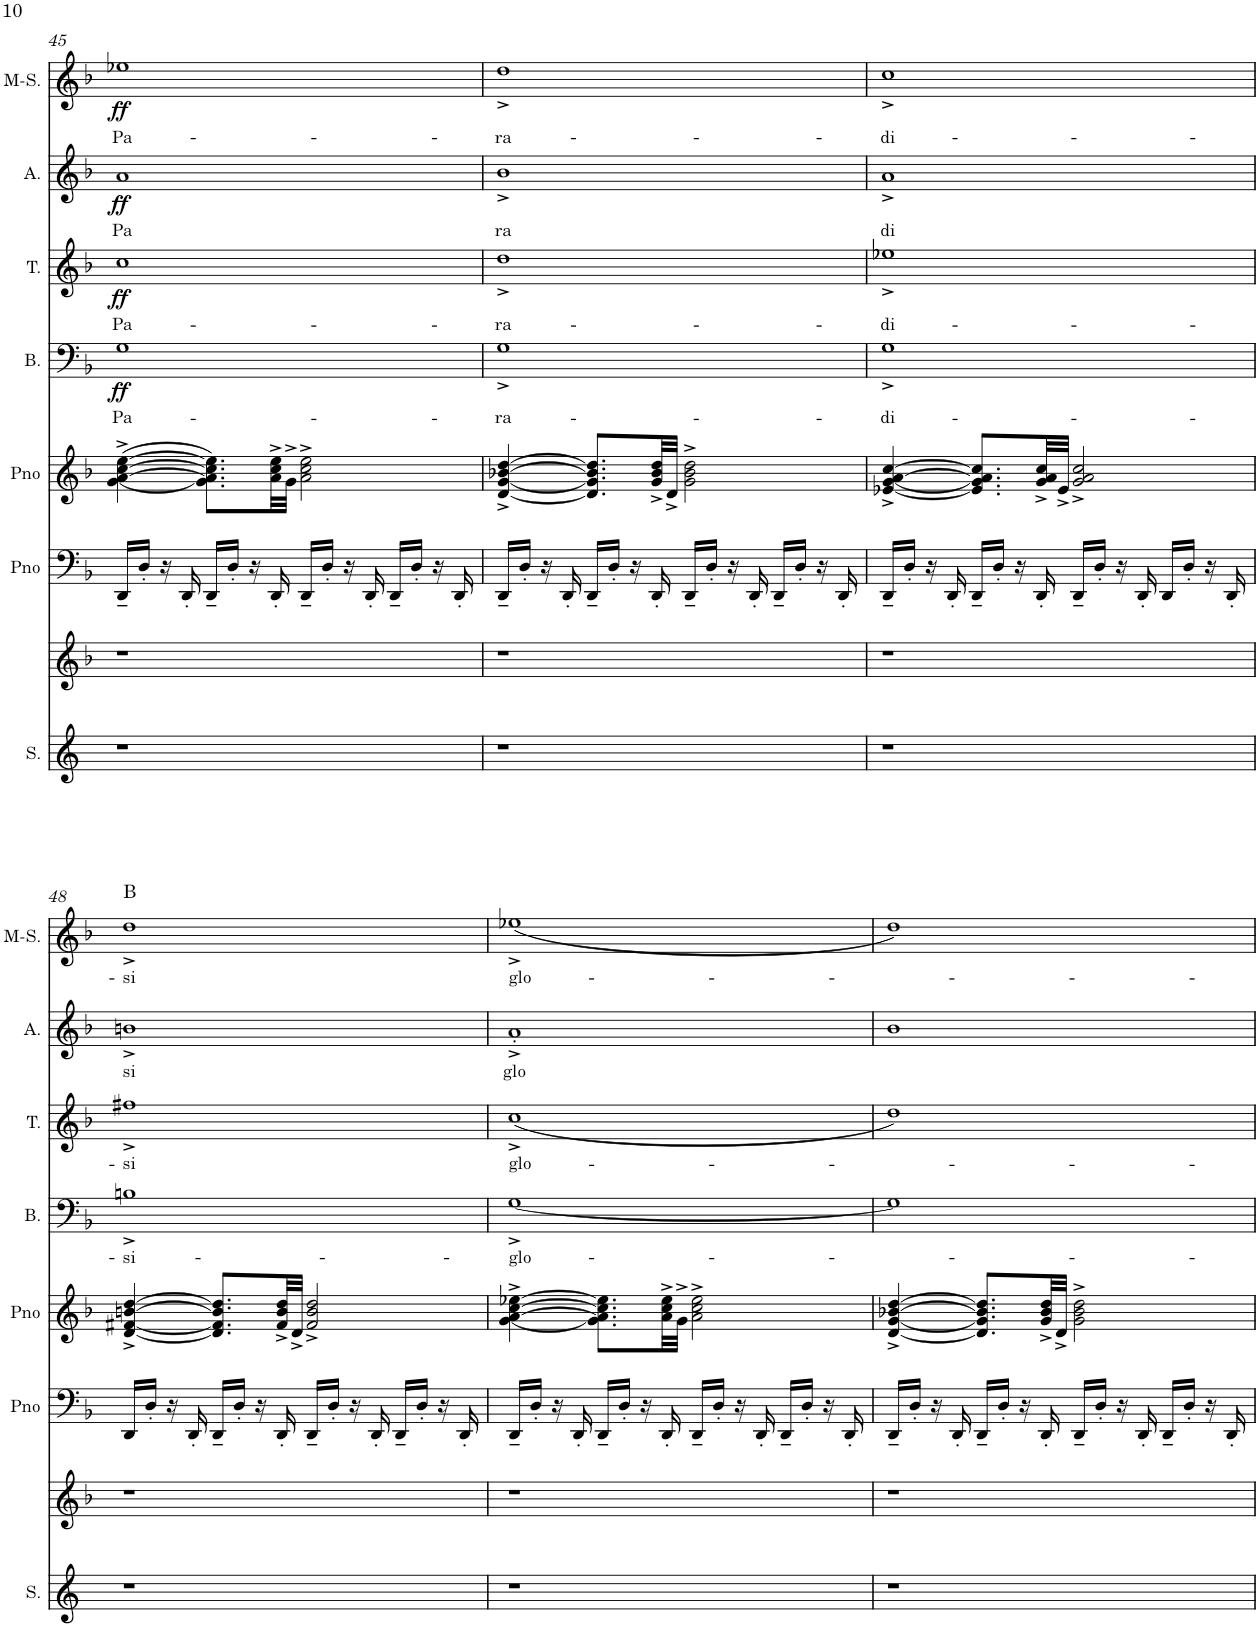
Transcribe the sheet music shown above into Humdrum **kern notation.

**kern	**kern	**kern	**kern	**kern	**text	**dynam	**kern	**text	**dynam	**kern	**text	**dynam	**kern	**text	**dynam	**harte
*part8	*part7	*part6	*part5	*part4	*part4	*part4	*part3	*part3	*part3	*part2	*part2	*part2	*part1	*part1	*part1	*part1
*staff8	*staff7	*staff6	*staff5	*staff4	*staff4	*staff4	*staff3	*staff3	*staff3	*staff2	*staff2	*staff2	*staff1	*staff1	*staff1	*
*I"Soprano	*I"Piano	*I"PIANO	*I"PIANO	*I"BASS	*	*	*I"TENOR	*	*	*I"ALTO	*	*	*I"Mezzo-soprano	*	*	*
*I'S.	*I'Pno	*I'Pno	*I'Pno	*I'B.	*	*	*I'T.	*	*	*I'A.	*	*	*I'M-S.	*	*	*
!!LO:PB:g=z
*clefG2	*clefG2	*clefF4	*clefG2	*clefF4	*	*	*clefG2	*	*	*clefG2	*	*	*clefG2	*	*	*
*k[]	*k[b-]	*k[b-]	*k[b-]	*k[b-]	*	*	*k[b-]	*	*	*k[b-]	*	*	*k[b-]	*	*	*
*	*	*M4/4	*M4/4	*M4/4	*	*	*M4/4	*	*	*M4/4	*	*	*M4/4	*	*	*
=45	=45	=45	=45	=45	=45	=45	=45	=45	=45	=45	=45	=45	=45	=45	=45	=45
!	!	!	!	!	!LO:LY:b	!LO:DY:b	!	!LO:LY:b	!LO:DY:b	!	!LO:LY:b	!LO:DY:b	!	!LO:LY:b	!LO:DY:b	!
1r	1r	16DD~/LL	([4g\^ [4a\^ [4cc\^ [4ee\^	1G	Pa-	ff	1cc	Pa-	ff	1a	Pa	ff	1ee-X	Pa-	ff	.
.	.	16D'/JJ	.	.	.	.	.	.	.	.	.	.	.	.	.	.
.	.	16r	.	.	.	.	.	.	.	.	.	.	.	.	.	.
.	.	16DD'/	.	.	.	.	.	.	.	.	.	.	.	.	.	.
.	.	16DD~/LL	8.g\] 8.a\] 8.cc\] 8.ee\]L)	.	.	.	.	.	.	.	.	.	.	.	.	.
.	.	16D'/JJ	.	.	.	.	.	.	.	.	.	.	.	.	.	.
.	.	16r	.	.	.	.	.	.	.	.	.	.	.	.	.	.
.	.	16DD'/	32a\^ 32cc\^ 32ee\^LL	.	.	.	.	.	.	.	.	.	.	.	.	.
.	.	.	32g^\JJJ	.	.	.	.	.	.	.	.	.	.	.	.	.
.	.	16DD~/LL	2a\^ 2cc\^ 2ee\^	.	.	.	.	.	.	.	.	.	.	.	.	.
.	.	16D'/JJ	.	.	.	.	.	.	.	.	.	.	.	.	.	.
.	.	16r	.	.	.	.	.	.	.	.	.	.	.	.	.	.
.	.	16DD'/	.	.	.	.	.	.	.	.	.	.	.	.	.	.
.	.	16DD~/LL	.	.	.	.	.	.	.	.	.	.	.	.	.	.
.	.	16D'/JJ	.	.	.	.	.	.	.	.	.	.	.	.	.	.
.	.	16r	.	.	.	.	.	.	.	.	.	.	.	.	.	.
.	.	16DD'/	.	.	.	.	.	.	.	.	.	.	.	.	.	.
=46	=46	=46	=46	=46	=46	=46	=46	=46	=46	=46	=46	=46	=46	=46	=46	=46
!	!	!	!	!	!LO:LY:b	!	!	!LO:LY:b	!	!	!LO:LY:b	!	!	!LO:LY:b	!	!
1r	1r	16DD~/LL	[4d/^ [4g/^ [4b-X/^ [4dd/^	1G^	-ra-	.	1dd^	-ra-	.	1b-^	ra	.	1dd^	-ra-	.	.
.	.	16D'/JJ	.	.	.	.	.	.	.	.	.	.	.	.	.	.
.	.	16r	.	.	.	.	.	.	.	.	.	.	.	.	.	.
.	.	16DD'/	.	.	.	.	.	.	.	.	.	.	.	.	.	.
.	.	16DD~/LL	8.d/] 8.g/] 8.b-/] 8.dd/]L	.	.	.	.	.	.	.	.	.	.	.	.	.
.	.	16D'/JJ	.	.	.	.	.	.	.	.	.	.	.	.	.	.
.	.	16r	.	.	.	.	.	.	.	.	.	.	.	.	.	.
.	.	16DD'/	32g/^ 32b-/^ 32dd/^LL	.	.	.	.	.	.	.	.	.	.	.	.	.
.	.	.	32d^/JJJ	.	.	.	.	.	.	.	.	.	.	.	.	.
.	.	16DD~/LL	2g\^ 2b-\^ 2dd\^	.	.	.	.	.	.	.	.	.	.	.	.	.
.	.	16D'/JJ	.	.	.	.	.	.	.	.	.	.	.	.	.	.
.	.	16r	.	.	.	.	.	.	.	.	.	.	.	.	.	.
.	.	16DD'/	.	.	.	.	.	.	.	.	.	.	.	.	.	.
.	.	16DD~/LL	.	.	.	.	.	.	.	.	.	.	.	.	.	.
.	.	16D'/JJ	.	.	.	.	.	.	.	.	.	.	.	.	.	.
.	.	16r	.	.	.	.	.	.	.	.	.	.	.	.	.	.
.	.	16DD'/	.	.	.	.	.	.	.	.	.	.	.	.	.	.
=47	=47	=47	=47	=47	=47	=47	=47	=47	=47	=47	=47	=47	=47	=47	=47	=47
!	!	!	!	!	!LO:LY:b	!	!	!LO:LY:b	!	!	!LO:LY:b	!	!	!LO:LY:b	!	!
1r	1r	16DD~/LL	[4e-X/^ [4g/^ [4a/^ [4cc/^	1G^	-di-	.	1ee-X^	-di-	.	1a^	di	.	1cc^	-di-	.	.
.	.	16D'/JJ	.	.	.	.	.	.	.	.	.	.	.	.	.	.
.	.	16r	.	.	.	.	.	.	.	.	.	.	.	.	.	.
.	.	16DD'/	.	.	.	.	.	.	.	.	.	.	.	.	.	.
.	.	16DD~/LL	8.e-/] 8.g/] 8.a/] 8.cc/]L	.	.	.	.	.	.	.	.	.	.	.	.	.
.	.	16D'/JJ	.	.	.	.	.	.	.	.	.	.	.	.	.	.
.	.	16r	.	.	.	.	.	.	.	.	.	.	.	.	.	.
.	.	16DD'/	32g/^ 32a/^ 32cc/^LL	.	.	.	.	.	.	.	.	.	.	.	.	.
.	.	.	32e-^/JJJ	.	.	.	.	.	.	.	.	.	.	.	.	.
.	.	16DD~/LL	2g/^ 2a/^ 2cc/^	.	.	.	.	.	.	.	.	.	.	.	.	.
.	.	16D'/JJ	.	.	.	.	.	.	.	.	.	.	.	.	.	.
.	.	16r	.	.	.	.	.	.	.	.	.	.	.	.	.	.
.	.	16DD'/	.	.	.	.	.	.	.	.	.	.	.	.	.	.
.	.	16DD/LL	.	.	.	.	.	.	.	.	.	.	.	.	.	.
.	.	16D'/JJ	.	.	.	.	.	.	.	.	.	.	.	.	.	.
.	.	16r	.	.	.	.	.	.	.	.	.	.	.	.	.	.
.	.	16DD'/	.	.	.	.	.	.	.	.	.	.	.	.	.	.
!!LO:LB:g=z
=48	=48	=48	=48	=48	=48	=48	=48	=48	=48	=48	=48	=48	=48	=48	=48	=48
!	!	!	!	!	!LO:LY:b	!	!	!LO:LY:b	!	!	!LO:LY:b	!	!	!LO:LY:b	!	!
1r	1r	16DD/LL	[4d/^ [4f#X/^ [4bn/^ [4dd/^	1Bn^	-si-	.	1ff#X^	-si	.	1bn^	si	.	1dd^	-si	.	B:maj
.	.	16D'/JJ	.	.	.	.	.	.	.	.	.	.	.	.	.	.
.	.	16r	.	.	.	.	.	.	.	.	.	.	.	.	.	.
.	.	16DD'/	.	.	.	.	.	.	.	.	.	.	.	.	.	.
.	.	16DD~/LL	8.d/] 8.f#/] 8.b/] 8.dd/]L	.	.	.	.	.	.	.	.	.	.	.	.	.
.	.	16D'/JJ	.	.	.	.	.	.	.	.	.	.	.	.	.	.
.	.	16r	.	.	.	.	.	.	.	.	.	.	.	.	.	.
.	.	16DD'/	32f#/^ 32b/^ 32dd/^LL	.	.	.	.	.	.	.	.	.	.	.	.	.
.	.	.	32d^/JJJ	.	.	.	.	.	.	.	.	.	.	.	.	.
.	.	16DD~/LL	2f#/^ 2b/^ 2dd/^	.	.	.	.	.	.	.	.	.	.	.	.	.
.	.	16D'/JJ	.	.	.	.	.	.	.	.	.	.	.	.	.	.
.	.	16r	.	.	.	.	.	.	.	.	.	.	.	.	.	.
.	.	16DD'/	.	.	.	.	.	.	.	.	.	.	.	.	.	.
.	.	16DD~/LL	.	.	.	.	.	.	.	.	.	.	.	.	.	.
.	.	16D'/JJ	.	.	.	.	.	.	.	.	.	.	.	.	.	.
.	.	16r	.	.	.	.	.	.	.	.	.	.	.	.	.	.
.	.	16DD'/	.	.	.	.	.	.	.	.	.	.	.	.	.	.
=49	=49	=49	=49	=49	=49	=49	=49	=49	=49	=49	=49	=49	=49	=49	=49	=49
!	!	!	!	!	!LO:LY:b	!	!	!LO:LY:b	!	!	!LO:LY:b	!	!	!LO:LY:b	!	!
1r	1r	16DD~/LL	[4g\^ [4a\^ [4cc\^ [4ee-X\^	[1G^	-glo-	.	(1cc^	glo-	.	1a'^	glo	.	(1ee-X^	glo-	.	.
.	.	16D'/JJ	.	.	.	.	.	.	.	.	.	.	.	.	.	.
.	.	16r	.	.	.	.	.	.	.	.	.	.	.	.	.	.
.	.	16DD'/	.	.	.	.	.	.	.	.	.	.	.	.	.	.
.	.	16DD~/LL	8.g\] 8.a\] 8.cc\] 8.ee-\]L	.	.	.	.	.	.	.	.	.	.	.	.	.
.	.	16D'/JJ	.	.	.	.	.	.	.	.	.	.	.	.	.	.
.	.	16r	.	.	.	.	.	.	.	.	.	.	.	.	.	.
.	.	16DD'/	32a\^ 32cc\^ 32ee-\^LL	.	.	.	.	.	.	.	.	.	.	.	.	.
.	.	.	32g^\JJJ	.	.	.	.	.	.	.	.	.	.	.	.	.
.	.	16DD~/LL	2a\^ 2cc\^ 2ee-\^	.	.	.	.	.	.	.	.	.	.	.	.	.
.	.	16D'/JJ	.	.	.	.	.	.	.	.	.	.	.	.	.	.
.	.	16r	.	.	.	.	.	.	.	.	.	.	.	.	.	.
.	.	16DD'/	.	.	.	.	.	.	.	.	.	.	.	.	.	.
.	.	16DD~/LL	.	.	.	.	.	.	.	.	.	.	.	.	.	.
.	.	16D'/JJ	.	.	.	.	.	.	.	.	.	.	.	.	.	.
.	.	16r	.	.	.	.	.	.	.	.	.	.	.	.	.	.
.	.	16DD'/	.	.	.	.	.	.	.	.	.	.	.	.	.	.
=50	=50	=50	=50	=50	=50	=50	=50	=50	=50	=50	=50	=50	=50	=50	=50	=50
1r	1r	16DD~/LL	[4d/^ [4g/^ [4b-X/^ [4dd/^	1G]	.	.	1dd)	.	.	1b-	.	.	1dd)	.	.	.
.	.	16D'/JJ	.	.	.	.	.	.	.	.	.	.	.	.	.	.
.	.	16r	.	.	.	.	.	.	.	.	.	.	.	.	.	.
.	.	16DD'/	.	.	.	.	.	.	.	.	.	.	.	.	.	.
.	.	16DD~/LL	8.d/] 8.g/] 8.b-/] 8.dd/]L	.	.	.	.	.	.	.	.	.	.	.	.	.
.	.	16D'/JJ	.	.	.	.	.	.	.	.	.	.	.	.	.	.
.	.	16r	.	.	.	.	.	.	.	.	.	.	.	.	.	.
.	.	16DD'/	32g/^ 32b-/^ 32dd/^LL	.	.	.	.	.	.	.	.	.	.	.	.	.
.	.	.	32d^/JJJ	.	.	.	.	.	.	.	.	.	.	.	.	.
.	.	16DD~/LL	2g\^ 2b-\^ 2dd\^	.	.	.	.	.	.	.	.	.	.	.	.	.
.	.	16D'/JJ	.	.	.	.	.	.	.	.	.	.	.	.	.	.
.	.	16r	.	.	.	.	.	.	.	.	.	.	.	.	.	.
.	.	16DD'/	.	.	.	.	.	.	.	.	.	.	.	.	.	.
.	.	16DD~/LL	.	.	.	.	.	.	.	.	.	.	.	.	.	.
.	.	16D'/JJ	.	.	.	.	.	.	.	.	.	.	.	.	.	.
.	.	16r	.	.	.	.	.	.	.	.	.	.	.	.	.	.
.	.	16DD'/	.	.	.	.	.	.	.	.	.	.	.	.	.	.
=	=	=	=	=	=	=	=	=	=	=	=	=	=	=	=	=
*-	*-	*-	*-	*-	*-	*-	*-	*-	*-	*-	*-	*-	*-	*-	*-	*-
